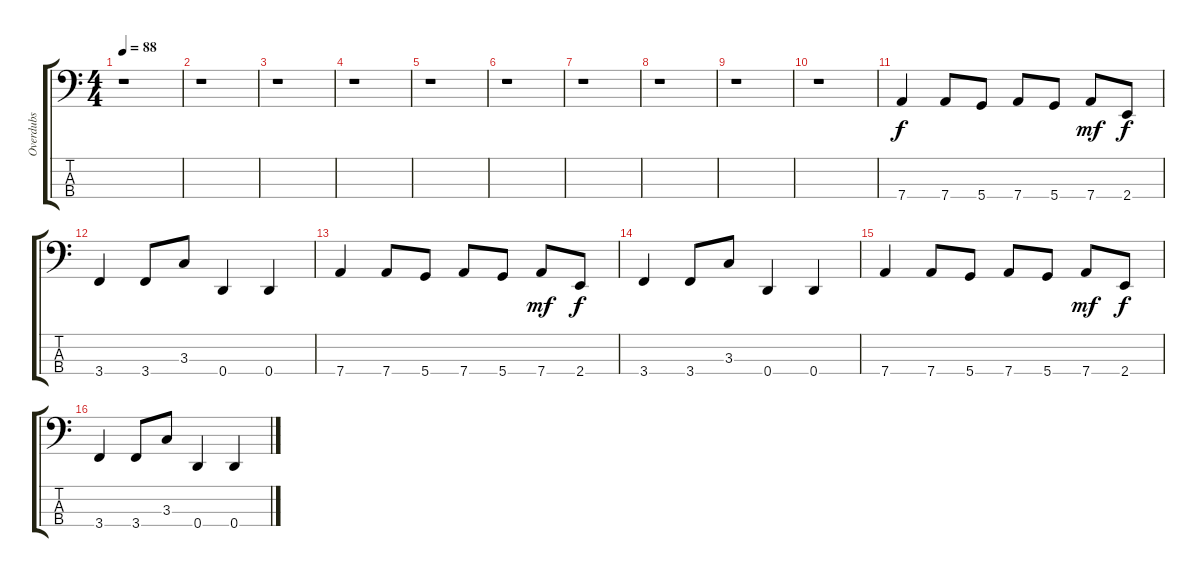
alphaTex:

\track ("Overdubs" "Overdubs") {instrument fretlessbass}
\staff {score tabs}
\tuning (G2 D2 A1 D1) {hide}
\ts (4 4)
\tempo 88
\clef f4
\ks c
r.1{dy f} |
r.1 |
r.1 |
r.1 |
r.1 |
r.1 |
r.1 |
r.1 |
r.1 |
r.1 |
7.4.4 7.4.8 5.4.8 7.4.8 5.4.8 7.4.8{dy mf} 2.4.8{dy f} |
3.4.4 3.4.8 3.3.8 0.4.4 0.4.4 |
7.4.4 7.4.8 5.4.8 7.4.8 5.4.8 7.4.8{dy mf} 2.4.8{dy f} |
3.4.4 3.4.8 3.3.8 0.4.4 0.4.4 |
7.4.4 7.4.8 5.4.8 7.4.8 5.4.8 7.4.8{dy mf} 2.4.8{dy f} |
3.4.4 3.4.8 3.3.8 0.4.4 0.4.4
